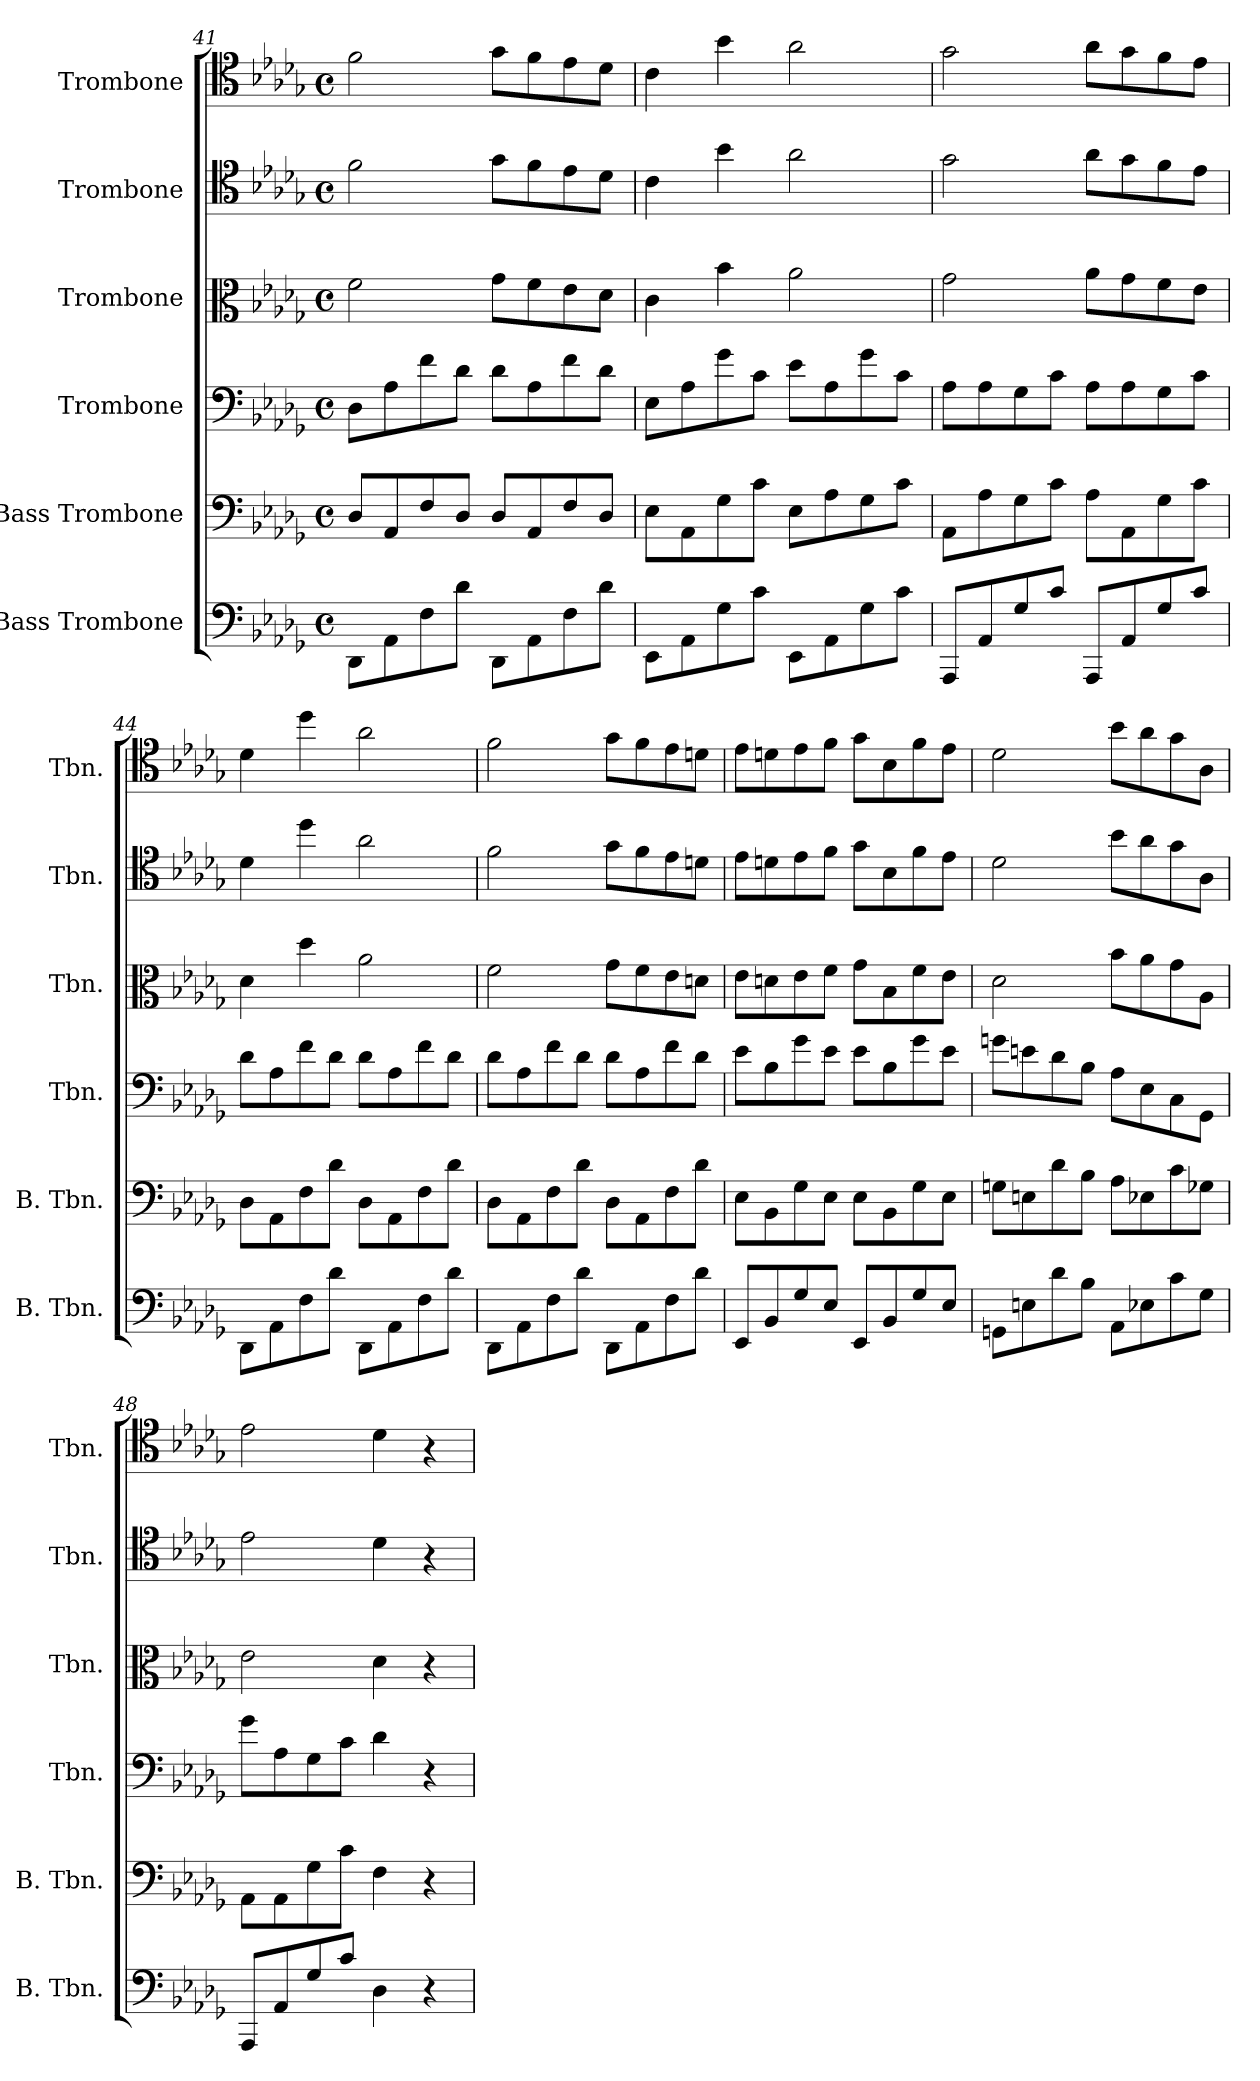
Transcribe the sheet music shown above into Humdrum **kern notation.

**kern	**kern	**kern	**kern	**kern	**kern
*part6	*part5	*part4	*part3	*part2	*part1
*staff6	*staff5	*staff4	*staff3	*staff2	*staff1
*I"Bass Trombone	*I"Bass Trombone	*I"Trombone	*I"Trombone	*I"Trombone	*I"Trombone
*I'B. Tbn.	*I'B. Tbn.	*I'Tbn.	*I'Tbn.	*I'Tbn.	*I'Tbn.
*clefF4	*clefF4	*clefF4	*clefC3	*clefC4	*clefC4
*k[b-e-a-d-g-]	*k[b-e-a-d-g-]	*k[b-e-a-d-g-]	*k[b-e-a-d-g-]	*k[b-e-a-d-g-]	*k[b-e-a-d-g-]
*M4/4	*M4/4	*M4/4	*M4/4	*M4/4	*M4/4
*met(c)	*met(c)	*met(c)	*met(c)	*met(c)	*met(c)
=41	=41	=41	=41	=41	=41
8DD-\L	8D-/L	8D-\L	2f\	2f\	2f\
8AA-\	8AA-/	8A-\	.	.	.
8F\	8F/	8f\	.	.	.
8d-\J	8D-/J	8d-\J	.	.	.
8DD-\L	8D-/L	8d-\L	8g-\L	8g-\L	8g-\L
8AA-\	8AA-/	8A-\	8f\	8f\	8f\
8F\	8F/	8f\	8e-\	8e-\	8e-\
8d-\J	8D-/J	8d-\J	8d-\J	8d-\J	8d-\J
=42	=42	=42	=42	=42	=42
8EE-\L	8E-\L	8E-\L	4c\	4c\	4c\
8AA-\	8AA-\	8A-\	.	.	.
8G-\	8G-\	8g-\	4b-\	4b-\	4b-\
8c\J	8c\J	8c\J	.	.	.
8EE-\L	8E-\L	8e-\L	2a-\	2a-\	2a-\
8AA-\	8A-\	8A-\	.	.	.
8G-\	8G-\	8g-\	.	.	.
8c\J	8c\J	8c\J	.	.	.
=43	=43	=43	=43	=43	=43
8AAA-/L	8AA-\L	8A-\L	2g-\	2g-\	2g-\
8AA-/	8A-\	8A-\	.	.	.
8G-/	8G-\	8G-\	.	.	.
8c/J	8c\J	8c\J	.	.	.
8AAA-/L	8A-\L	8A-\L	8a-\L	8a-\L	8a-\L
8AA-/	8AA-\	8A-\	8g-\	8g-\	8g-\
8G-/	8G-\	8G-\	8f\	8f\	8f\
8c/J	8c\J	8c\J	8e-\J	8e-\J	8e-\J
!!LO:LB:g=z
=44	=44	=44	=44	=44	=44
8DD-\L	8D-\L	8d-\L	4d-\	4d-\	4d-\
8AA-\	8AA-\	8A-\	.	.	.
8F\	8F\	8f\	4dd-\	4dd-\	4dd-\
8d-\J	8d-\J	8d-\J	.	.	.
8DD-\L	8D-\L	8d-\L	2a-\	2a-\	2a-\
8AA-\	8AA-\	8A-\	.	.	.
8F\	8F\	8f\	.	.	.
8d-\J	8d-\J	8d-\J	.	.	.
=45	=45	=45	=45	=45	=45
8DD-\L	8D-\L	8d-\L	2f\	2f\	2f\
8AA-\	8AA-\	8A-\	.	.	.
8F\	8F\	8f\	.	.	.
8d-\J	8d-\J	8d-\J	.	.	.
8DD-\L	8D-\L	8d-\L	8g-\L	8g-\L	8g-\L
8AA-\	8AA-\	8A-\	8f\	8f\	8f\
8F\	8F\	8f\	8e-\	8e-\	8e-\
8d-\J	8d-\J	8d-\J	8dn\J	8dn\J	8dn\J
=46	=46	=46	=46	=46	=46
8EE-/L	8E-\L	8e-\L	8e-\L	8e-\L	8e-\L
8BB-/	8BB-\	8B-\	8dn\	8dn\	8dn\
8G-/	8G-\	8g-\	8e-\	8e-\	8e-\
8E-/J	8E-\J	8e-\J	8f\J	8f\J	8f\J
8EE-/L	8E-\L	8e-\L	8g-\L	8g-\L	8g-\L
8BB-/	8BB-\	8B-\	8B-\	8B-\	8B-\
8G-/	8G-\	8g-\	8f\	8f\	8f\
8E-/J	8E-\J	8e-\J	8e-\J	8e-\J	8e-\J
=47	=47	=47	=47	=47	=47
8GGn\L	8Gn\L	8gn\L	2d-\	2d-\	2d-\
8En\	8En\	8en\	.	.	.
8d-\	8d-\	8d-\	.	.	.
8B-\J	8B-\J	8B-\J	.	.	.
8AA-\L	8A-\L	8A-\L	8b-\L	8b-\L	8b-\L
8E-X\	8E-X\	8E-\	8a-\	8a-\	8a-\
8c\	8c\	8C\	8g-\	8g-\	8g-\
8G-\J	8G-X\J	8GG-\J	8A-\J	8A-\J	8A-\J
!!LO:PB:g=z
=48	=48	=48	=48	=48	=48
8AAA-/L	8AA-\L	8g-\L	2e-\	2e-\	2e-\
8AA-/	8AA-\	8A-\	.	.	.
8G-/	8G-\	8G-\	.	.	.
8c/J	8c\J	8c\J	.	.	.
4D-\	4F\	4d-\	4d-\	4d-\	4d-\
4r	4r	4r	4r	4r	4r
=	=	=	=	=	=
*-	*-	*-	*-	*-	*-
